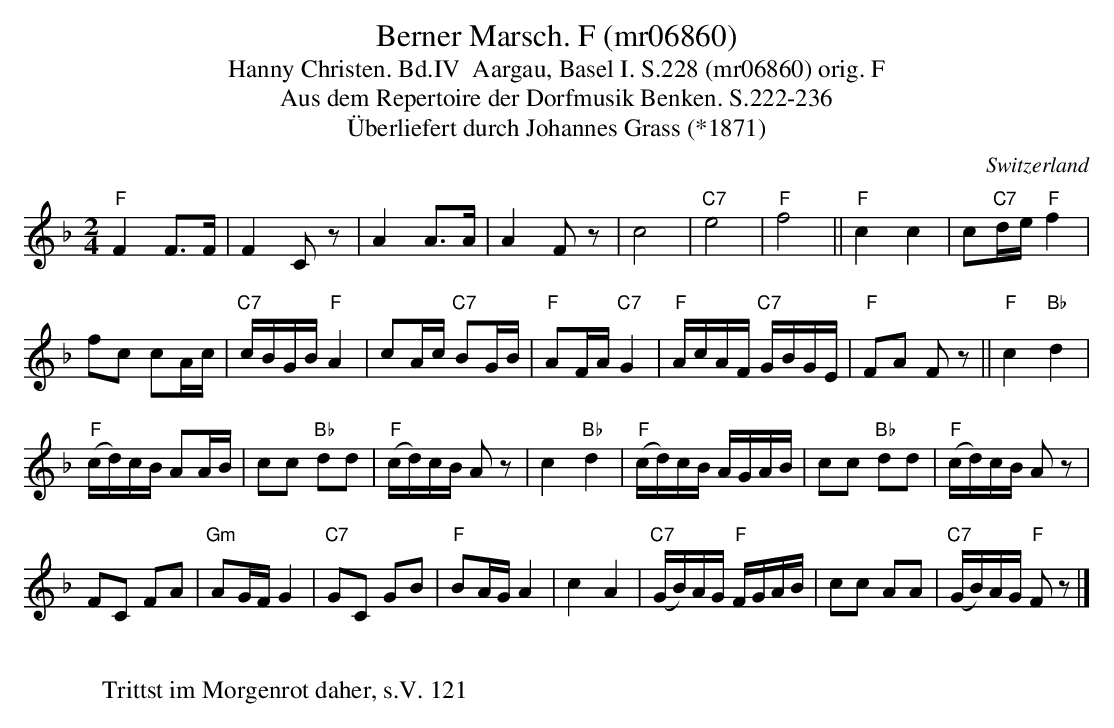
X:1
T:Berner Marsch. F (mr06860)
T:Hanny Christen. Bd.IV  Aargau, Basel I. S.228 (mr06860) orig. F
T: Aus dem Repertoire der Dorfmusik Benken. S.222-236
T:Überliefert durch Johannes Grass (*1871)
M:2/4
L:1/8
O:Switzerland
K:F major
"F"F2F>F |  F2Cz | A2 A>A |  A2Fz | c4 |  "C7"e4 | "F"f4 || "F"c2c2 | c"C7"d/e/"F"f2 |
fc cA/c/ | "C7"c/B/G/B/"F"A2 | cA/c/ "C7"BG/B/ | "F"AF/A/"C7"G2 | "F"A/c/A/F/ "C7"G/B/G/E/ | "F"FA Fz || "F"c2"Bb"d2 |
("F"c/d/)c/B/ AA/B/ | cc "Bb"dd | ("F"c/d/)c/B/ Az | c2"Bb"d2 |   ("F"c/d/)c/B/ A/G/A/B/ | cc "Bb"dd | ("F"c/d/)c/B/ Az |
FC FA | "Gm"AG/F/G2 | "C7"GC GB | "F"BA/G/A2 | c2A2 | ("C7"G/B/)A/G/ "F"F/G/A/B/ | cc AA | ("C7"G/B/)A/G/ "F"Fz |]
W:
W:Trittst im Morgenrot daher, s.V. 121
